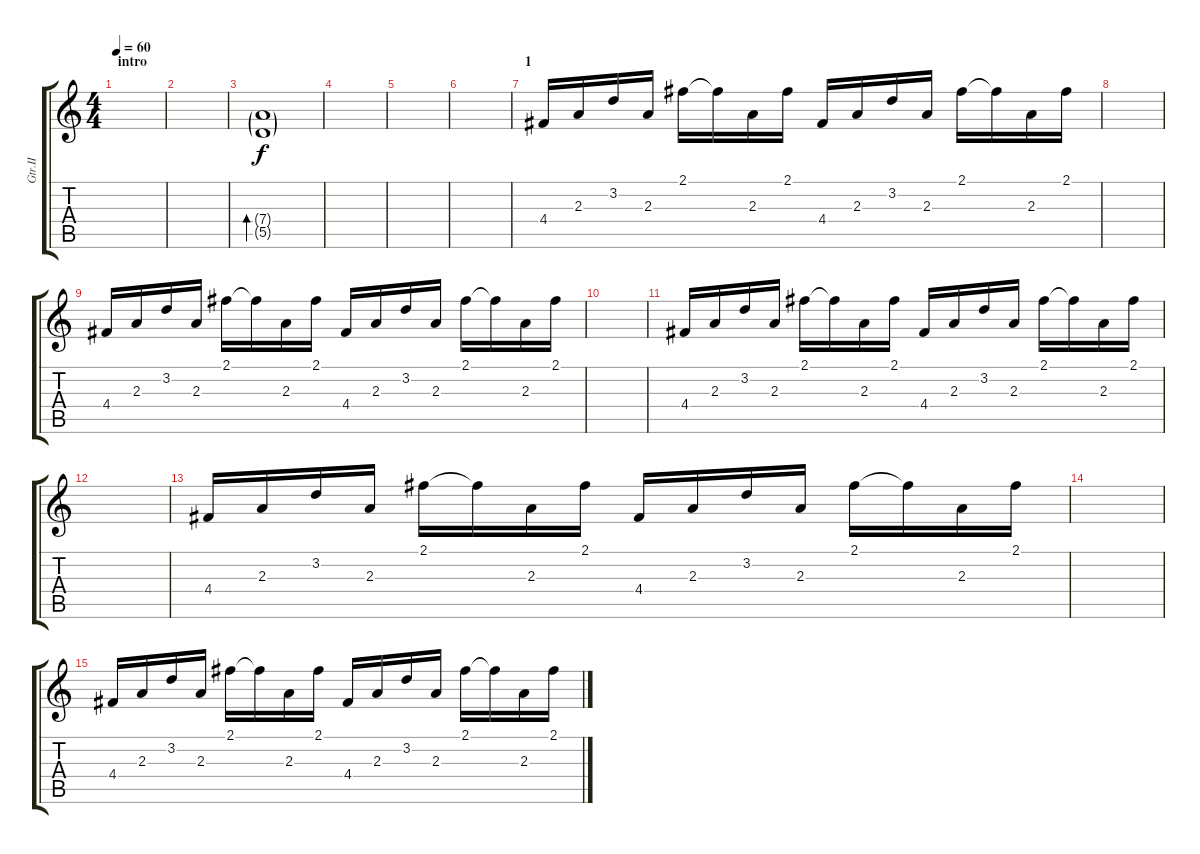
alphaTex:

\track ("Gtr.II" "Gtr.II") {instrument electricguitarjazz}
\staff {score tabs}
\tuning (E4 B3 G3 D3 A2 E2) {hide}
\ts (4 4)
\section ("" "intro")
\tempo 60
\clef g2
\ks c
|
|
(7.4{g} 5.5{g}).1{bd 120} |
|
|
|
\section ("" "1")
4.4.16{dy f} 2.3.16 3.2.16 2.3.16 2.1.16 2.1{t}.16 2.3.16 2.1.16 4.4.16 2.3.16 3.2.16 2.3.16 2.1.16 2.1{t}.16 2.3.16 2.1.16 |
|
4.4.16 2.3.16 3.2.16 2.3.16 2.1.16 2.1{t}.16 2.3.16 2.1.16 4.4.16 2.3.16 3.2.16 2.3.16 2.1.16 2.1{t}.16 2.3.16 2.1.16 |
|
4.4.16 2.3.16 3.2.16 2.3.16 2.1.16 2.1{t}.16 2.3.16 2.1.16 4.4.16 2.3.16 3.2.16 2.3.16 2.1.16 2.1{t}.16 2.3.16 2.1.16 |
|
4.4.16 2.3.16 3.2.16 2.3.16 2.1.16 2.1{t}.16 2.3.16 2.1.16 4.4.16 2.3.16 3.2.16 2.3.16 2.1.16 2.1{t}.16 2.3.16 2.1.16 |
|
4.4.16 2.3.16 3.2.16 2.3.16 2.1.16 2.1{t}.16 2.3.16 2.1.16 4.4.16 2.3.16 3.2.16 2.3.16 2.1.16 2.1{t}.16 2.3.16 2.1.16
